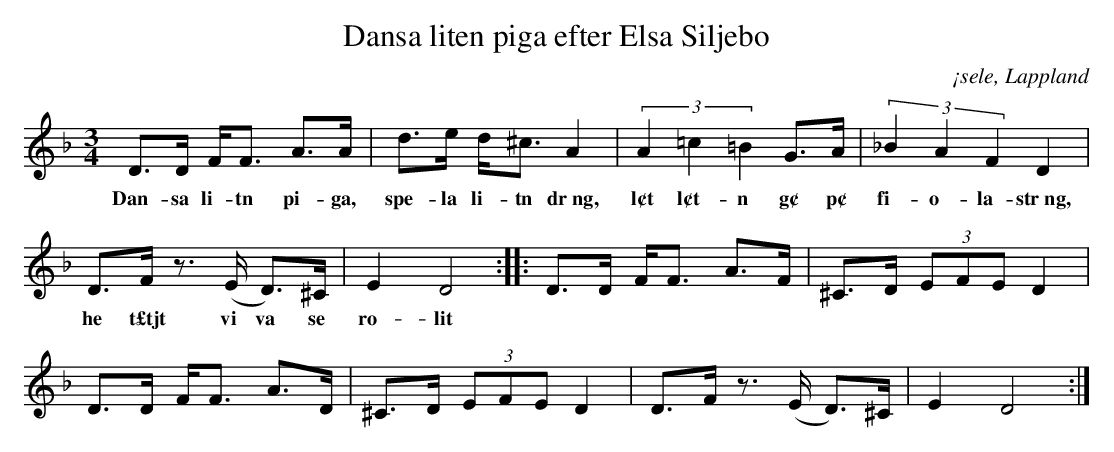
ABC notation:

X:1
T:Dansa liten piga efter Elsa Siljebo
O:¡sele, Lappland
M:3/4
L:1/8
K:Dm
D>D F<F A>A | d>e d<^c A2 | (3A2=c2=B2 G>A | (3_B2A2F2 D2 |
w:Dan-sa li-tn pi-ga, spe-la li-tn dr ng, l¢t l¢t-n g¢ p¢ fi-o-la-str ng,
D>F  z>(E D)>^C | E2 D4 :: D>D F<F A>F | ^C>D (3EFE D2 |
w:he t£tjt vi va se ro-lit
D>D F<F A>D | ^C>D (3EFE D2 | D>F- z>(E D)>^C | E2 D4 :|
